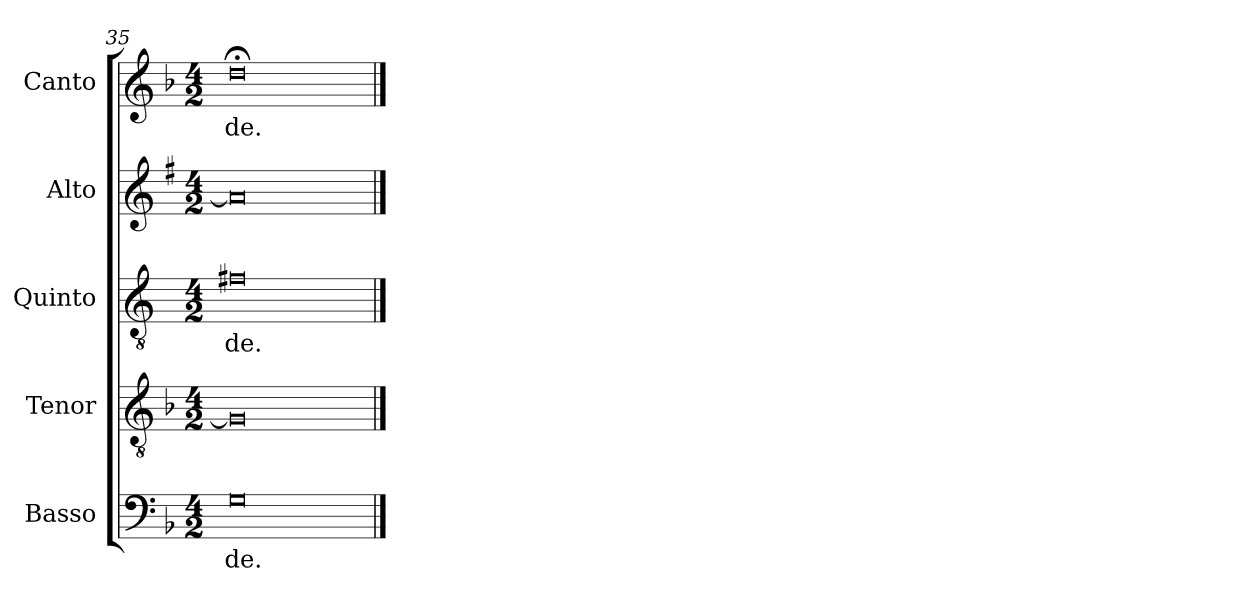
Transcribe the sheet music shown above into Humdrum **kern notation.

**kern	**text	**kern	**text	**kern	**text	**kern	**text	**kern	**text
*part5	*part5	*part4	*part4	*part3	*part3	*part2	*part2	*part1	*part1
*staff5	*staff5	*staff4	*staff4	*staff3	*staff3	*staff2	*staff2	*staff1	*staff1
*I"Basso	*	*I"Tenor	*	*I"Quinto	*	*I"Alto	*	*I"Canto	*
*I'B	*	*I'T	*	*	*	*I'A	*	*I'C	*
*clefF4	*	*clefGv2	*	*clefGv2	*	*clefG2	*	*clefG2	*
*	*	*	*	*ITrd4c7	*	*ITrd1c2	*	*	*
*k[b-]	*	*k[b-]	*	*k[b-]	*	*k[b-]	*	*k[b-]	*
*F:	*	*F:	*	*F:	*	*F:	*	*F:	*
*M4/2	*	*M4/2	*	*M4/2	*	*M4/2	*	*M4/2	*
=35	=35	=35	=35	=35	=35	=35	=35	=35	=35
!	!LO:LY:b	!	!	!	!LO:LY:b	!	!	!	!LO:LY:b
0G	-de.	0G]	.	0Bn	-de.	0g]	.	0dd;<	-de.
==	==	==	==	==	==	==	==	==	==
*-	*-	*-	*-	*-	*-	*-	*-	*-	*-
